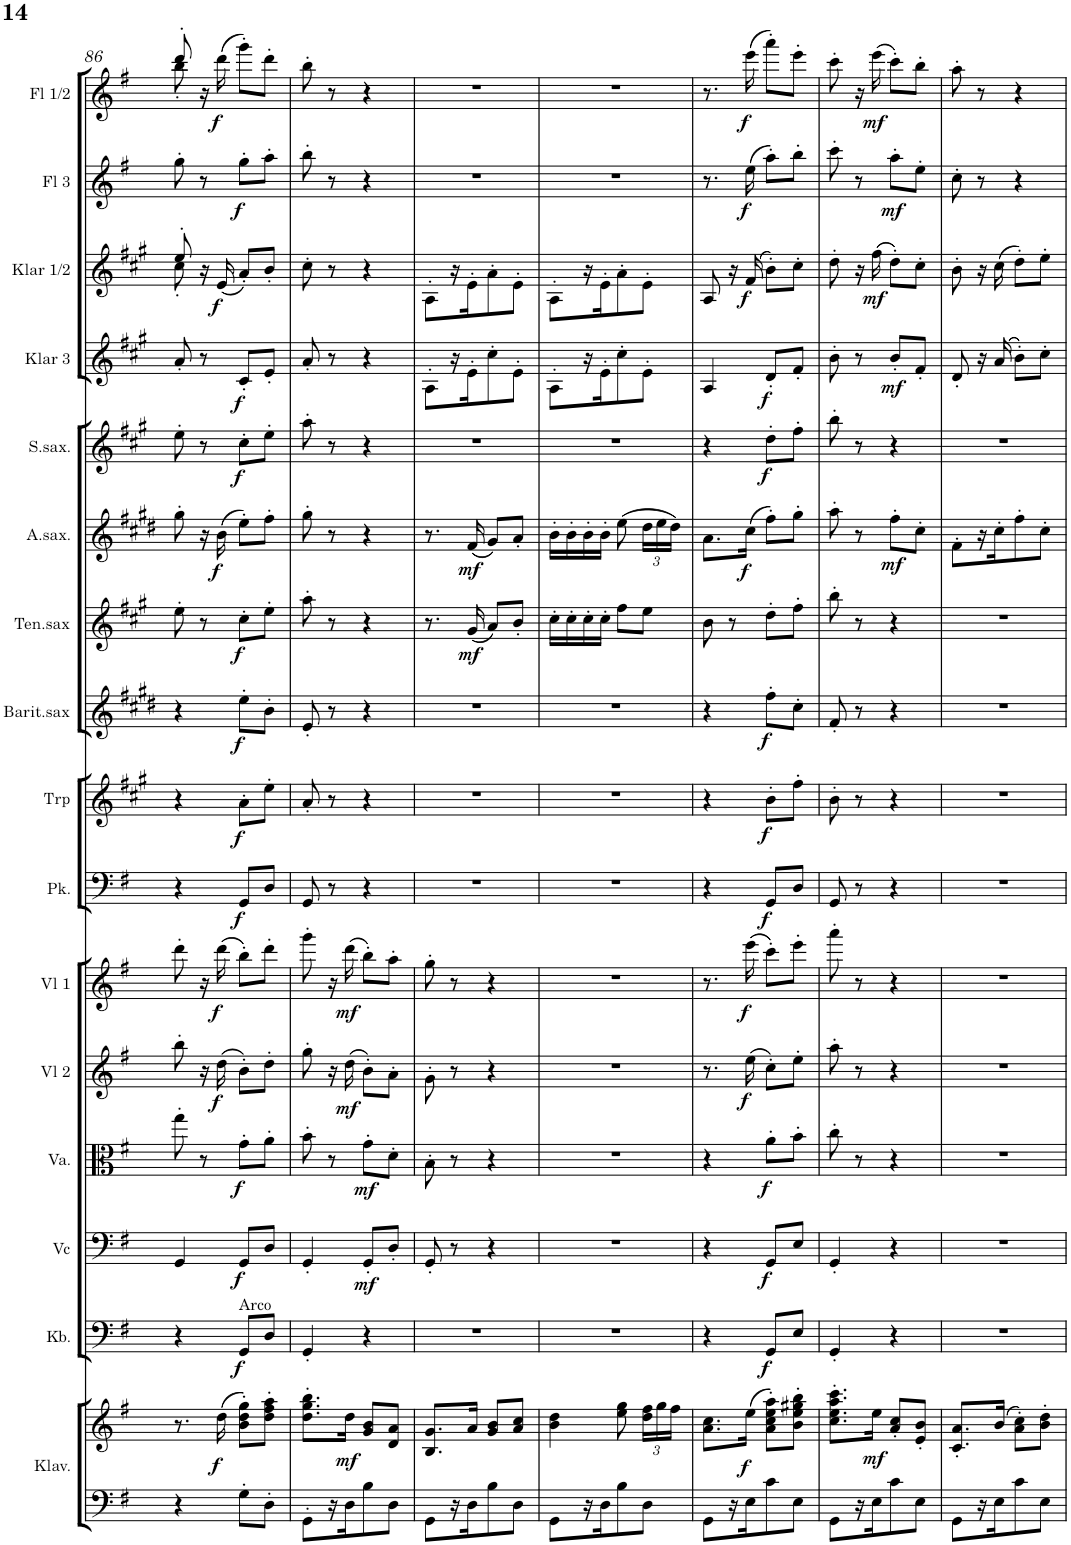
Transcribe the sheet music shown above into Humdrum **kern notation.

**kern	**kern	**dynam	**kern	**dynam	**kern	**dynam	**kern	**dynam	**kern	**dynam	**kern	**dynam	**kern	**dynam	**kern	**dynam	**kern	**dynam	**kern	**dynam	**kern	**dynam	**kern	**dynam	**kern	**dynam	**kern	**dynam	**kern	**dynam	**kern	**dynam
*part16	*part16	*part16	*part15	*part15	*part14	*part14	*part13	*part13	*part12	*part12	*part11	*part11	*part10	*part10	*part9	*part9	*part8	*part8	*part7	*part7	*part6	*part6	*part5	*part5	*part4	*part4	*part3	*part3	*part2	*part2	*part1	*part1
*staff17	*staff16	*staff16/17	*staff15	*staff15	*staff14	*staff14	*staff13	*staff13	*staff12	*staff12	*staff11	*staff11	*staff10	*staff10	*staff9	*staff9	*staff8	*staff8	*staff7	*staff7	*staff6	*staff6	*staff5	*staff5	*staff4	*staff4	*staff3	*staff3	*staff2	*staff2	*staff1	*staff1
*I"Klavier	*	*	*I"Kb.	*	*I"Vc	*	*I"Viola	*	*I"Vl 2	*	*I"Vl 1	*	*I"Pauken	*	*I"Trp (B)	*	*I"Barit.sax	*	*I"Ten.sax	*	*I"A.sax.	*	*I"S.sax.	*	*I"Klar 3 (B)	*	*I"Klar 1/2 (B)	*	*I"Fl 3	*	*I"Fl 1/2	*
*I'Klav.	*	*	*I'Kb.	*	*I'Vc	*	*I'Va.	*	*I'Vl 2	*	*I'Vl 1	*	*I'Pk.	*	*I'Trp	*	*I'Barit.sax	*	*I'Ten.sax	*	*I'A.sax.	*	*I'S.sax.	*	*I'Klar 3	*	*I'Klar 1/2	*	*I'Fl 3	*	*I'Fl 1/2	*
!!LO:PB:g=z
*clefF4	*clefG2	*	*clefF4	*	*clefF4	*	*clefC3	*	*clefG2	*	*clefG2	*	*clefF4	*	*clefG2	*	*clefG2	*	*clefG2	*	*clefG2	*	*clefG2	*	*clefG2	*	*clefG2	*	*clefG2	*	*clefG2	*
*	*	*	*Trd7c12	*	*	*	*	*	*	*	*	*	*	*	*Trd1c2	*	*Trd12c21	*	*Trd8c14	*	*Trd5c9	*	*Trd1c2	*	*Trd1c2	*	*Trd1c2	*	*	*	*	*
*k[f#]	*k[f#]	*	*k[f#]	*	*k[f#]	*	*k[f#]	*	*k[f#]	*	*k[f#]	*	*k[f#]	*	*k[f#c#g#]	*	*k[f#c#g#d#]	*	*k[f#c#g#]	*	*k[f#c#g#d#]	*	*k[f#c#g#]	*	*k[f#c#g#]	*	*k[f#c#g#]	*	*k[f#]	*	*k[f#]	*
*G:	*G:	*	*G:	*	*G:	*	*G:	*	*G:	*	*G:	*	*G:	*	*A:	*	*E:	*	*A:	*	*E:	*	*A:	*	*A:	*	*A:	*	*G:	*	*G:	*
*M2/4	*M2/4	*	*M2/4	*	*M2/4	*	*M2/4	*	*M2/4	*	*M2/4	*	*M2/4	*	*M2/4	*	*M2/4	*	*M2/4	*	*M2/4	*	*M2/4	*	*M2/4	*	*M2/4	*	*M2/4	*	*M2/4	*
=86	=86	=86	=86	=86	=86	=86	=86	=86	=86	=86	=86	=86	=86	=86	=86	=86	=86	=86	=86	=86	=86	=86	=86	=86	=86	=86	=86	=86	=86	=86	=86	=86
*	*	*	*	*	*	*	*	*	*	*	*	*	*	*	*	*	*	*	*	*	*	*	*	*	*	*	*^	*	*	*	*^	*
4r	8.r	.	4r	.	4GG/	.	8gg'\	.	8bb'\	.	8ddd'>\	.	4r	.	4r	.	4r	.	8ee'\	.	8gg#'\	.	8ee'\	.	8a'/	.	8ee'/	8cc#'\	.	8gg'\	.	8ddd'/	8bb'\	.
.	.	.	.	.	.	.	8r	.	16r	.	16r	.	.	.	.	.	.	.	8r	.	16r	.	8r	.	8r	.	16r	4.ryy	.	8r	.	16r	4.ryy	.
!	!	!LO:DY:b	!	!	!	!	!	!	!	!LO:DY:b	!	!LO:DY:b	!	!	!	!	!	!	!	!	!	!LO:DY:b	!	!	!	!	!	!	!LO:DY:b	!	!	!	!	!LO:DY:b
.	(16dd\	f	.	.	.	.	.	.	(16dd\	f	(16ddd\	f	.	.	.	.	.	.	.	.	(16b\	f	.	.	.	.	(16e/	.	f	.	.	(16ddd\	.	f
!	!	!	!LO:TX:a:t=Arco	!	!	!	!	!	!	!	!	!	!	!	!	!	!	!	!	!	!	!	!	!	!	!	!	!	!	!	!	!	!	!
!	!	!	!	!LO:DY:b	!	!LO:DY:b	!	!LO:DY:b	!	!	!	!	!	!LO:DY:b	!	!LO:DY:b	!	!LO:DY:b	!	!LO:DY:b	!	!	!	!LO:DY:b	!	!LO:DY:b	!	!	!	!	!LO:DY:b	!	!	!
8G'\L	8b\' 8dd\' 8gg\'L)	.	8GG/L	f	8GG/L	f	8g'\L	f	8b'\L)	.	8bb'\L)	.	8GG/L	f	8a'\L	f	8ee'\L	f	8cc#'\L	f	8ee'\L)	.	8cc#'\L	f	8c#'/L	f	8a'/L)	.	.	8gg'\L	f	8ggg'\L)	.	.
8D'\J	8dd\' 8ff#\' 8aa\'J	.	8D/J	.	8D/J	.	8a'\J	.	8dd'\J	.	8ddd'\J	.	8D/J	.	8ee'\J	.	8b'\J	.	8ee'\J	.	8ff#'\J	.	8ee'\J	.	8e'/J	.	8b'/J	.	.	8aa'\J	.	8ddd'\J	.	.
*	*	*	*	*	*	*	*	*	*	*	*	*	*	*	*	*	*	*	*	*	*	*	*	*	*	*	*v	*v	*	*	*	*v	*v	*
=87	=87	=87	=87	=87	=87	=87	=87	=87	=87	=87	=87	=87	=87	=87	=87	=87	=87	=87	=87	=87	=87	=87	=87	=87	=87	=87	=87	=87	=87	=87	=87	=87
8GG'\L	8.dd\' 8.gg\' 8.bb\'L	.	4GG'/	.	4GG'/	.	8b'\	.	8gg'\	.	8ggg'\	.	8GG/	.	8a'/	.	8e'/	.	8aa'\	.	8gg#'\	.	8aa'\	.	8a'/	.	8cc#'\	.	8bb'\	.	8bb'\	.
16r	.	.	.	.	.	.	8r	.	16r	.	16r	.	8r	.	8r	.	8r	.	8r	.	8r	.	8r	.	8r	.	8r	.	8r	.	8r	.
!	!	!LO:DY:b	!	!	!	!	!	!	!	!LO:DY:b	!	!LO:DY:b	!	!	!	!	!	!	!	!	!	!	!	!	!	!	!	!	!	!	!	!
16D\J	16dd\Jk	mf	.	.	.	.	.	.	(16dd\	mf	(16ddd\	mf	.	.	.	.	.	.	.	.	.	.	.	.	.	.	.	.	.	.	.	.
!	!	!	!	!	!	!LO:DY:b	!	!LO:DY:b	!	!	!	!	!	!	!	!	!	!	!	!	!	!	!	!	!	!	!	!	!	!	!	!
8B\	8g/ 8b/L	.	4r	.	8GG'/L	mf	8g'\L	mf	8b'\L)	.	8bb'\L)	.	4r	.	4r	.	4r	.	4r	.	4r	.	4r	.	4r	.	4r	.	4r	.	4r	.
8D\J	8d/ 8a/J	.	.	.	8D'/J	.	8d'\J	.	8a'\J	.	8aa'\J	.	.	.	.	.	.	.	.	.	.	.	.	.	.	.	.	.	.	.	.	.
=88	=88	=88	=88	=88	=88	=88	=88	=88	=88	=88	=88	=88	=88	=88	=88	=88	=88	=88	=88	=88	=88	=88	=88	=88	=88	=88	=88	=88	=88	=88	=88	=88
8GG\L	8.B/ 8.g/L	.	2r	.	8GG'/	.	8B'\	.	8g'\	.	8gg'\	.	2r	.	2r	.	2r	.	8.r	.	8.r	.	2r	.	8A'\L	.	8A'\L	.	2r	.	2r	.
16r	.	.	.	.	8r	.	8r	.	8r	.	8r	.	.	.	.	.	.	.	.	.	.	.	.	.	16r	.	16r	.	.	.	.	.
!	!	!	!	!	!	!	!	!	!	!	!	!	!	!	!	!	!	!	!	!LO:DY:b	!	!LO:DY:b	!	!	!	!	!	!	!	!	!	!
16D\J	16a/Jk	.	.	.	.	.	.	.	.	.	.	.	.	.	.	.	.	.	(16g#/	mf	(16f#/	mf	.	.	16e'\J	.	16e'\J	.	.	.	.	.
8B\	8g/ 8b/L	.	.	.	4r	.	4r	.	4r	.	4r	.	.	.	.	.	.	.	8a/L)	.	8g#/L)	.	.	.	8cc#'\	.	8a'\	.	.	.	.	.
8D\J	8a/ 8cc/J	.	.	.	.	.	.	.	.	.	.	.	.	.	.	.	.	.	8b'/J	.	8a'/J	.	.	.	8e'\J	.	8e'\J	.	.	.	.	.
=89	=89	=89	=89	=89	=89	=89	=89	=89	=89	=89	=89	=89	=89	=89	=89	=89	=89	=89	=89	=89	=89	=89	=89	=89	=89	=89	=89	=89	=89	=89	=89	=89
8GG\L	4b\ 4dd\	.	2r	.	2r	.	2r	.	2r	.	2r	.	2r	.	2r	.	2r	.	16cc#'\LL	.	16b'\LL	.	2r	.	8A'\L	.	8A'\L	.	2r	.	2r	.
.	.	.	.	.	.	.	.	.	.	.	.	.	.	.	.	.	.	.	16cc#'\	.	16b'\	.	.	.	.	.	.	.	.	.	.	.
16r	.	.	.	.	.	.	.	.	.	.	.	.	.	.	.	.	.	.	16cc#'\	.	16b'\	.	.	.	16r	.	16r	.	.	.	.	.
16D\J	.	.	.	.	.	.	.	.	.	.	.	.	.	.	.	.	.	.	16cc#'\JJ	.	16b'\JJ	.	.	.	16e'\J	.	16e'\J	.	.	.	.	.
8B\	8ee\ 8gg\	.	.	.	.	.	.	.	.	.	.	.	.	.	.	.	.	.	8ff#\L	.	(8ee\	.	.	.	8cc#'\	.	8a'\	.	.	.	.	.
*	*Xbrackettup	*	*	*	*	*	*	*	*	*	*	*	*	*	*	*	*	*	*	*	*Xbrackettup	*	*	*	*	*	*	*	*	*	*	*
8D\J	24dd\ 24ff#\LL	.	.	.	.	.	.	.	.	.	.	.	.	.	.	.	.	.	8ee\J	.	24dd#\LL	.	.	.	8e'\J	.	8e'\J	.	.	.	.	.
.	24gg\	.	.	.	.	.	.	.	.	.	.	.	.	.	.	.	.	.	.	.	24ee\	.	.	.	.	.	.	.	.	.	.	.
.	24ff#\JJ	.	.	.	.	.	.	.	.	.	.	.	.	.	.	.	.	.	.	.	24dd#\JJ)	.	.	.	.	.	.	.	.	.	.	.
=90	=90	=90	=90	=90	=90	=90	=90	=90	=90	=90	=90	=90	=90	=90	=90	=90	=90	=90	=90	=90	=90	=90	=90	=90	=90	=90	=90	=90	=90	=90	=90	=90
8GG\L	8.a\ 8.cc\L	.	4r	.	4r	.	4r	.	8.r	.	8.r	.	4r	.	4r	.	4r	.	8b\	.	8.a\L	.	4r	.	4A/	.	8A/	.	8.r	.	8.r	.
16r	.	.	.	.	.	.	.	.	.	.	.	.	.	.	.	.	.	.	8r	.	.	.	.	.	.	.	16r	.	.	.	.	.
!	!	!LO:DY:b	!	!	!	!	!	!	!	!LO:DY:b	!	!LO:DY:b	!	!	!	!	!	!	!	!	!	!LO:DY:b	!	!	!	!	!	!LO:DY:b	!	!LO:DY:b	!	!LO:DY:b
16E\J	(16ee\Jk	f	.	.	.	.	.	.	(16ee\	f	(16eee\	f	.	.	.	.	.	.	.	.	(16cc#\Jk	f	.	.	.	.	(16f#/	f	(16ee\	f	(16eee\	f
!	!	!	!	!LO:DY:b	!	!LO:DY:b	!	!LO:DY:b	!	!	!	!	!	!LO:DY:b	!	!LO:DY:b	!	!LO:DY:b	!	!	!	!	!	!LO:DY:b	!	!LO:DY:b	!	!	!	!	!	!
8c\	8a\' 8cc\' 8ee\' 8aa\'L)	.	8GG/L	f	8GG/L	f	8a'\L	f	8cc'>\L)	.	8ccc'>\L)	.	8GG/L	f	8b'\L	f	8ff#'\L	f	8dd'\L	.	8ff#'\L)	.	8dd'\L	f	8d'/L	f	8b'\L)	.	8aa'\L)	.	8aaa'\L)	.
8E\J	8b\' 8ee\' 8gg#X\' 8bb\'J	.	8E/J	.	8E/J	.	8b'\J	.	8ee'>\J	.	8eee'>\J	.	8D/J	.	8ff#'\J	.	8cc#'\J	.	8ff#'\J	.	8gg#'\J	.	8ff#'\J	.	8f#'/J	.	8cc#'\J	.	8bb'\J	.	8eee'\J	.
=91	=91	=91	=91	=91	=91	=91	=91	=91	=91	=91	=91	=91	=91	=91	=91	=91	=91	=91	=91	=91	=91	=91	=91	=91	=91	=91	=91	=91	=91	=91	=91	=91
8GG\L	8.cc\' 8.ee\' 8.aa\' 8.ccc\'L	.	4GG'/	.	4GG'/	.	8cc'\	.	8aa'>\	.	8aaa'>\	.	8GG/	.	8b'\	.	8f#'/	.	8bb'\	.	8aa'\	.	8bb'\	.	8b'\	.	8dd'\	.	8ccc'\	.	8ccc'\	.
16r	.	.	.	.	.	.	8r	.	8r	.	8r	.	8r	.	8r	.	8r	.	8r	.	8r	.	8r	.	8r	.	16r	.	8r	.	16r	.
!	!	!LO:DY:b	!	!	!	!	!	!	!	!	!	!	!	!	!	!	!	!	!	!	!	!	!	!	!	!	!	!LO:DY:b	!	!	!	!LO:DY:b
16E\J	16ee\Jk	mf	.	.	.	.	.	.	.	.	.	.	.	.	.	.	.	.	.	.	.	.	.	.	.	.	(16ff#\	mf	.	.	(16eee\	mf
!	!	!	!	!	!	!	!	!	!	!	!	!	!	!	!	!	!	!	!	!	!	!LO:DY:b	!	!	!	!LO:DY:b	!	!	!	!LO:DY:b	!	!
8c\	8a/' 8cc/'L	.	4r	.	4r	.	4r	.	4r	.	4r	.	4r	.	4r	.	4r	.	4r	.	8ff#'\L	mf	4r	.	8b'/L	mf	8dd'\L)	.	8aa'\L	mf	8ccc'\L)	.
8E\J	8e/' 8b/'J	.	.	.	.	.	.	.	.	.	.	.	.	.	.	.	.	.	.	.	8cc#'\J	.	.	.	8f#'/J	.	8cc#'\J	.	8ee'\J	.	8bb'\J	.
=92	=92	=92	=92	=92	=92	=92	=92	=92	=92	=92	=92	=92	=92	=92	=92	=92	=92	=92	=92	=92	=92	=92	=92	=92	=92	=92	=92	=92	=92	=92	=92	=92
8GG\L	8.c/' 8.a/'L	.	2r	.	2r	.	2r	.	2r	.	2r	.	2r	.	2r	.	2r	.	2r	.	8f#'\L	.	2r	.	8d'/	.	8b'\	.	8cc'\	.	8aa'\	.
16r	.	.	.	.	.	.	.	.	.	.	.	.	.	.	.	.	.	.	.	.	16r	.	.	.	16r	.	16r	.	8r	.	8r	.
16E\J	(16b/Jk	.	.	.	.	.	.	.	.	.	.	.	.	.	.	.	.	.	.	.	16cc#'\J	.	.	.	(16a/	.	(16cc#\	.	.	.	.	.
8c\	8a\' 8cc\'L)	.	.	.	.	.	.	.	.	.	.	.	.	.	.	.	.	.	.	.	8ff#'\	.	.	.	8b'\L)	.	8dd'\L)	.	4r	.	4r	.
8E\J	8b\' 8dd\'J	.	.	.	.	.	.	.	.	.	.	.	.	.	.	.	.	.	.	.	8cc#'\J	.	.	.	8cc#'\J	.	8ee'\J	.	.	.	.	.
=	=	=	=	=	=	=	=	=	=	=	=	=	=	=	=	=	=	=	=	=	=	=	=	=	=	=	=	=	=	=	=	=
*-	*-	*-	*-	*-	*-	*-	*-	*-	*-	*-	*-	*-	*-	*-	*-	*-	*-	*-	*-	*-	*-	*-	*-	*-	*-	*-	*-	*-	*-	*-	*-	*-
